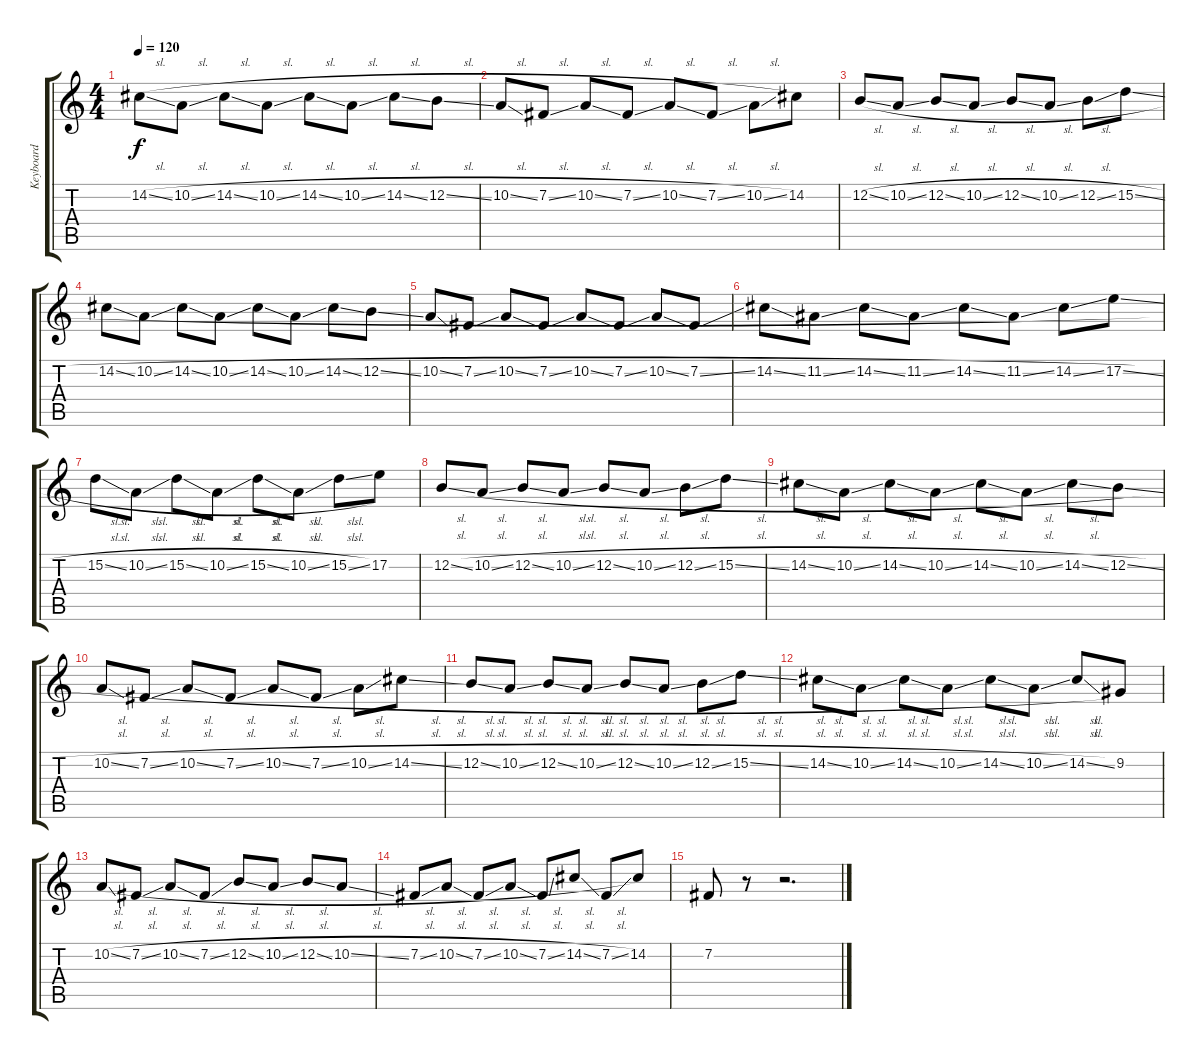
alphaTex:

\track ("Keyboard" "Keyboard") {instrument churchorgan}
\staff {score tabs}
\tuning (E4 B3 G3 D3 A2 E2) {hide}
\ts (4 4)
\tempo 120
\clef g2
\ks c
14.2{sl}.8{dy f} 10.2{sl}.8 14.2{sl}.8 10.2{sl}.8 14.2{sl}.8 10.2{sl}.8 14.2{sl}.8 12.2{sl}.8 |
10.2{sl}.8 7.2{sl}.8 10.2{sl}.8 7.2{sl}.8 10.2{sl}.8 7.2{sl}.8 10.2{sl}.8 14.2.8 |
12.2{sl}.8 10.2{sl}.8 12.2{sl}.8 10.2{sl}.8 12.2{sl}.8 10.2{sl}.8 12.2{sl}.8 15.2{sl}.8 |
14.2{sl}.8 10.2{sl}.8 14.2{sl}.8 10.2{sl}.8 14.2{sl}.8 10.2{sl}.8 14.2{sl}.8 12.2{sl}.8 |
10.2{sl}.8 7.2{sl}.8 10.2{sl}.8 7.2{sl}.8 10.2{sl}.8 7.2{sl}.8 10.2{sl}.8 7.2{sl}.8 |
14.2{sl}.8 11.2{sl}.8 14.2{sl}.8 11.2{sl}.8 14.2{sl}.8 11.2{sl}.8 14.2{sl}.8 17.2{sl}.8 |
15.2{sl}.8 10.2{sl}.8 15.2{sl}.8 10.2{sl}.8 15.2{sl}.8 10.2{sl}.8 15.2{sl}.8 17.2.8 |
12.2{sl}.8 10.2{sl}.8 12.2{sl}.8 10.2{sl}.8 12.2{sl}.8 10.2{sl}.8 12.2{sl}.8 15.2{sl}.8 |
14.2{sl}.8 10.2{sl}.8 14.2{sl}.8 10.2{sl}.8 14.2{sl}.8 10.2{sl}.8 14.2{sl}.8 12.2{sl}.8 |
10.2{sl}.8 7.2{sl}.8 10.2{sl}.8 7.2{sl}.8 10.2{sl}.8 7.2{sl}.8 10.2{sl}.8 14.2{sl}.8 |
12.2{sl}.8 10.2{sl}.8 12.2{sl}.8 10.2{sl}.8 12.2{sl}.8 10.2{sl}.8 12.2{sl}.8 15.2{sl}.8 |
14.2{sl}.8 10.2{sl}.8 14.2{sl}.8 10.2{sl}.8 14.2{sl}.8 10.2{sl}.8 14.2{sl}.8 9.2.8 |
10.2{sl}.8 7.2{sl}.8 10.2{sl}.8 7.2{sl}.8 12.2{sl}.8 10.2{sl}.8 12.2{sl}.8 10.2{sl}.8 |
7.2{sl}.8 10.2{sl}.8 7.2{sl}.8 10.2{sl}.8 7.2{sl}.8 14.2{sl}.8 7.2{sl}.8 14.2.8 |
7.2.8 r.8 r.2{d}
